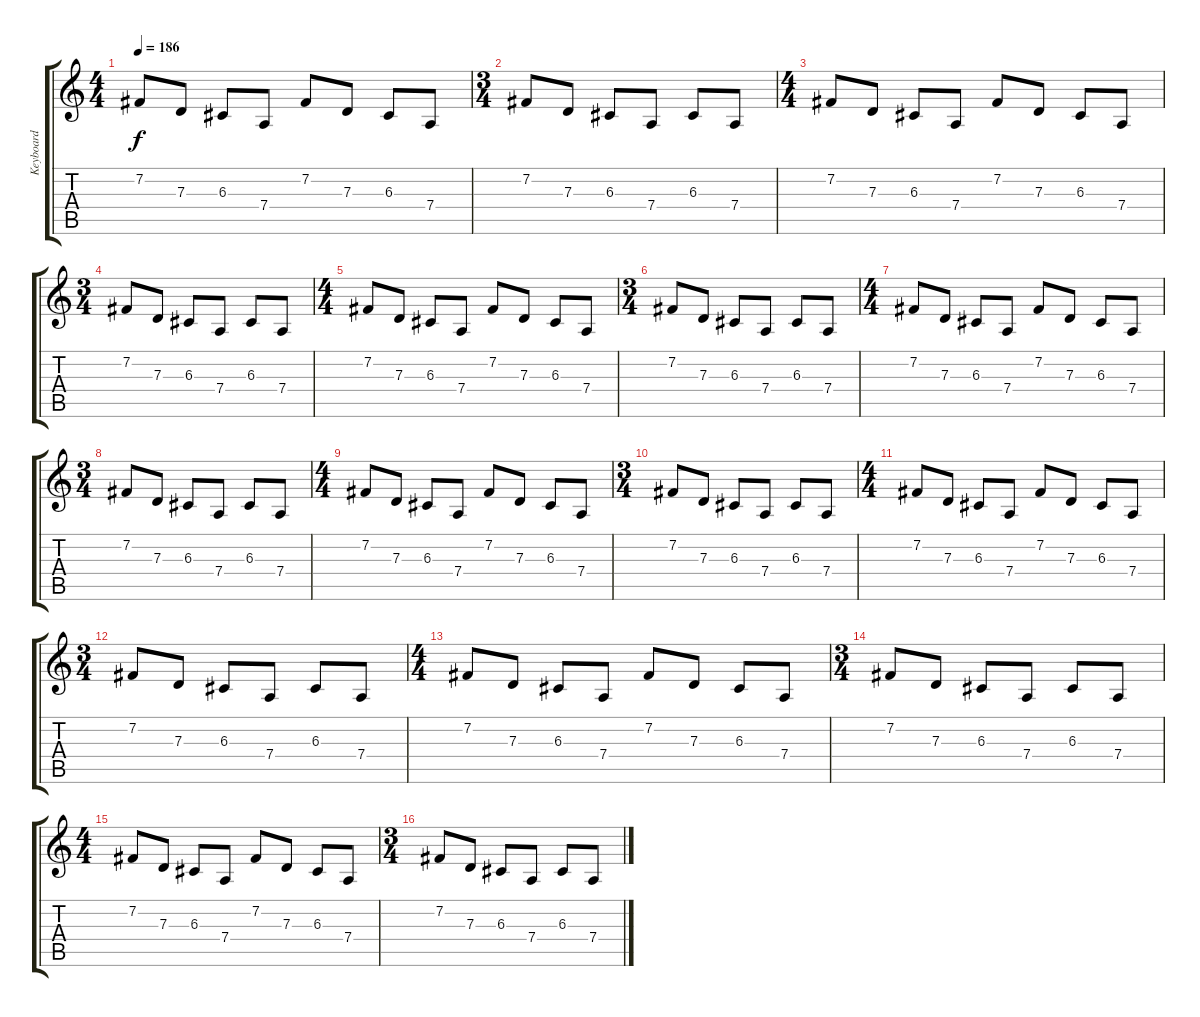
\track ("Keyboard" "Keyboard") {instrument electricgrandpiano}
\staff {score tabs}
\tuning (E4 B3 G3 D3 A2 E2) {hide}
\ts (4 4)
\tempo 186
\clef g2
\ks c
7.2.8{dy f volume 13} 7.3.8 6.3.8 7.4.8 7.2.8 7.3.8 6.3.8 7.4.8 |
\ts (3 4)
7.2.8 7.3.8 6.3.8 7.4.8 6.3.8 7.4.8 |
\ts (4 4)
7.2.8 7.3.8 6.3.8 7.4.8 7.2.8 7.3.8 6.3.8 7.4.8 |
\ts (3 4)
7.2.8 7.3.8 6.3.8 7.4.8 6.3.8 7.4.8 |
\ts (4 4)
7.2.8 7.3.8 6.3.8 7.4.8 7.2.8 7.3.8 6.3.8 7.4.8 |
\ts (3 4)
7.2.8 7.3.8 6.3.8 7.4.8 6.3.8 7.4.8 |
\ts (4 4)
7.2.8 7.3.8 6.3.8 7.4.8 7.2.8 7.3.8 6.3.8 7.4.8 |
\ts (3 4)
7.2.8 7.3.8 6.3.8 7.4.8 6.3.8 7.4.8 |
\ts (4 4)
7.2.8 7.3.8 6.3.8 7.4.8 7.2.8 7.3.8 6.3.8 7.4.8 |
\ts (3 4)
7.2.8 7.3.8 6.3.8 7.4.8 6.3.8 7.4.8 |
\ts (4 4)
7.2.8 7.3.8 6.3.8 7.4.8 7.2.8 7.3.8 6.3.8 7.4.8 |
\ts (3 4)
7.2.8 7.3.8 6.3.8 7.4.8 6.3.8 7.4.8 |
\ts (4 4)
7.2.8 7.3.8 6.3.8 7.4.8 7.2.8 7.3.8 6.3.8 7.4.8 |
\ts (3 4)
7.2.8 7.3.8 6.3.8 7.4.8 6.3.8 7.4.8 |
\ts (4 4)
7.2.8 7.3.8 6.3.8 7.4.8 7.2.8 7.3.8 6.3.8 7.4.8 |
\ts (3 4)
7.2.8 7.3.8 6.3.8 7.4.8 6.3.8 7.4.8
